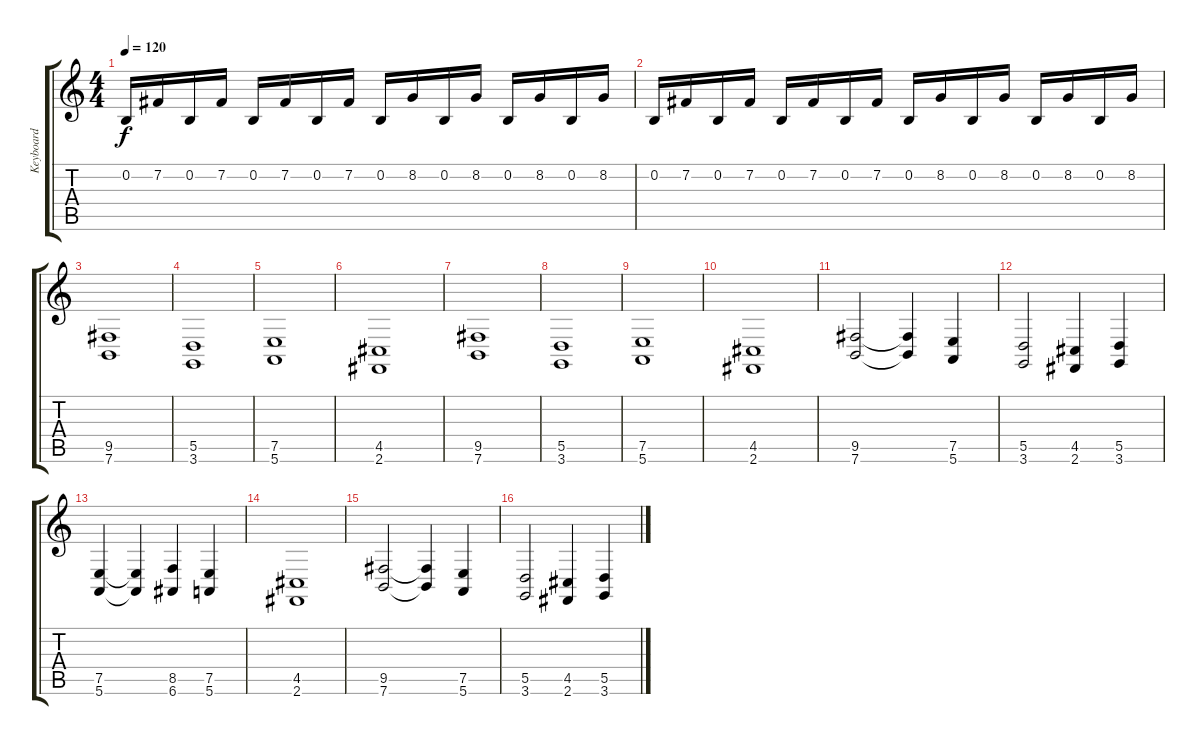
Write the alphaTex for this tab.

\track ("Keyboard" "Keyboard") {instrument churchorgan}
\staff {score tabs}
\tuning (E4 B3 G3 D3 A2 E2) {hide}
\ts (4 4)
\tempo 120
\clef g2
\ks c
0.2.16{dy f instrument churchorgan} 7.2.16 0.2.16 7.2.16 0.2.16 7.2.16 0.2.16 7.2.16 0.2.16 8.2.16 0.2.16 8.2.16 0.2.16 8.2.16 0.2.16 8.2.16 |
0.2.16 7.2.16 0.2.16 7.2.16 0.2.16 7.2.16 0.2.16 7.2.16 0.2.16 8.2.16 0.2.16 8.2.16 0.2.16 8.2.16 0.2.16 8.2.16 |
(9.5 7.6).1 |
(5.5 3.6).1 |
(7.5 5.6).1 |
(4.5 2.6).1 |
(9.5 7.6).1 |
(5.5 3.6).1 |
(7.5 5.6).1 |
(4.5 2.6).1 |
(9.5 7.6).2 (9.5{t} 7.6{t}).4 (7.5 5.6).4 |
(5.5 3.6).2 (4.5 2.6).4 (5.5 3.6).4 |
(7.5 5.6).4 (7.5{t} 5.6{t}).4 (8.5 6.6).4 (7.5 5.6).4 |
(4.5 2.6).1 |
(9.5 7.6).2 (9.5{t} 7.6{t}).4 (7.5 5.6).4 |
(5.5 3.6).2 (4.5 2.6).4 (5.5 3.6).4
